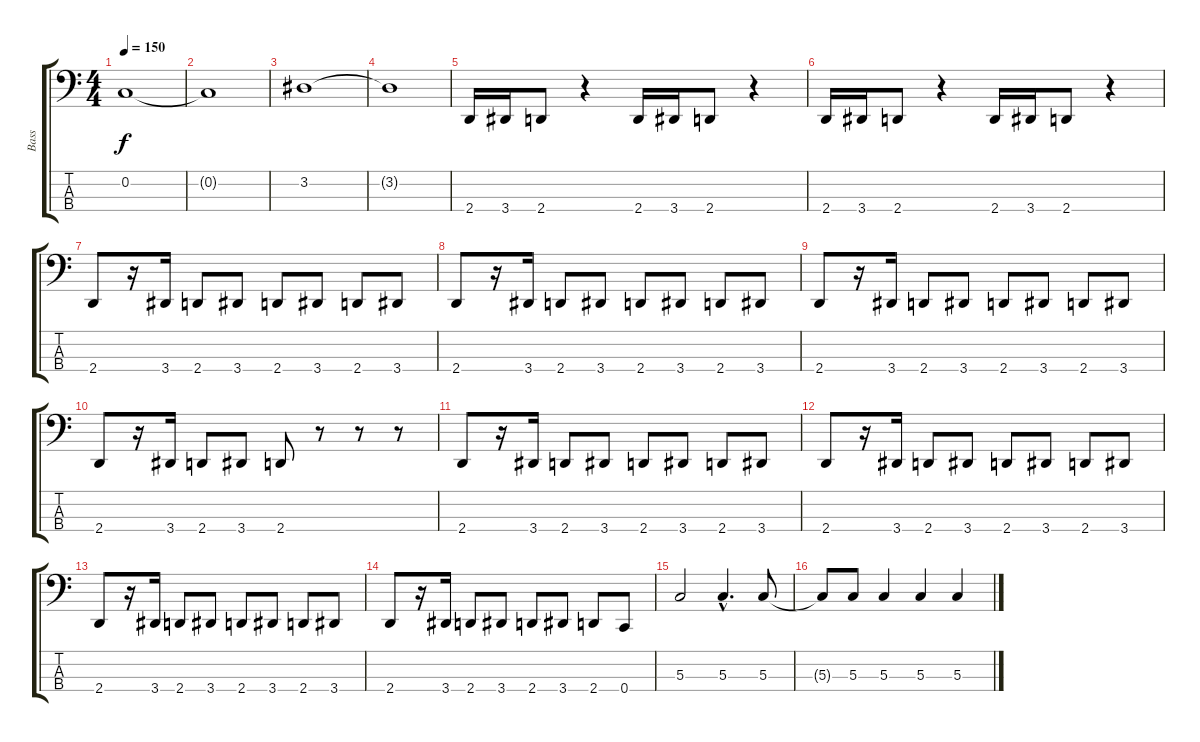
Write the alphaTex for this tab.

\track ("Bass" "Bass") {instrument electricbasspick}
\staff {score tabs}
\tuning (F2 C2 G1 C1) {hide}
\ts (4 4)
\tempo 150
\clef f4
\ks c
0.2.1{dy f} |
0.2{t}.1 |
3.2.1 |
3.2{t}.1 |
2.4.16 3.4.16 2.4.8 r.4 2.4.16 3.4.16 2.4.8 r.4 |
2.4.16 3.4.16 2.4.8 r.4 2.4.16 3.4.16 2.4.8 r.4 |
2.4.8 r.16 3.4.16 2.4.8 3.4.8 2.4.8 3.4.8 2.4.8 3.4.8 |
2.4.8 r.16 3.4.16 2.4.8 3.4.8 2.4.8 3.4.8 2.4.8 3.4.8 |
2.4.8 r.16 3.4.16 2.4.8 3.4.8 2.4.8 3.4.8 2.4.8 3.4.8 |
2.4.8 r.16 3.4.16 2.4.8 3.4.8 2.4.8 r.8 r.8 r.8 |
2.4.8 r.16 3.4.16 2.4.8 3.4.8 2.4.8 3.4.8 2.4.8 3.4.8 |
2.4.8 r.16 3.4.16 2.4.8 3.4.8 2.4.8 3.4.8 2.4.8 3.4.8 |
2.4.8 r.16 3.4.16 2.4.8 3.4.8 2.4.8 3.4.8 2.4.8 3.4.8 |
2.4.8 r.16 3.4.16 2.4.8 3.4.8 2.4.8 3.4.8 2.4.8 0.4.8 |
5.3.2 5.3{hac}.4{d} 5.3.8 |
5.3{t}.8 5.3.8 5.3.4 5.3.4 5.3.4
